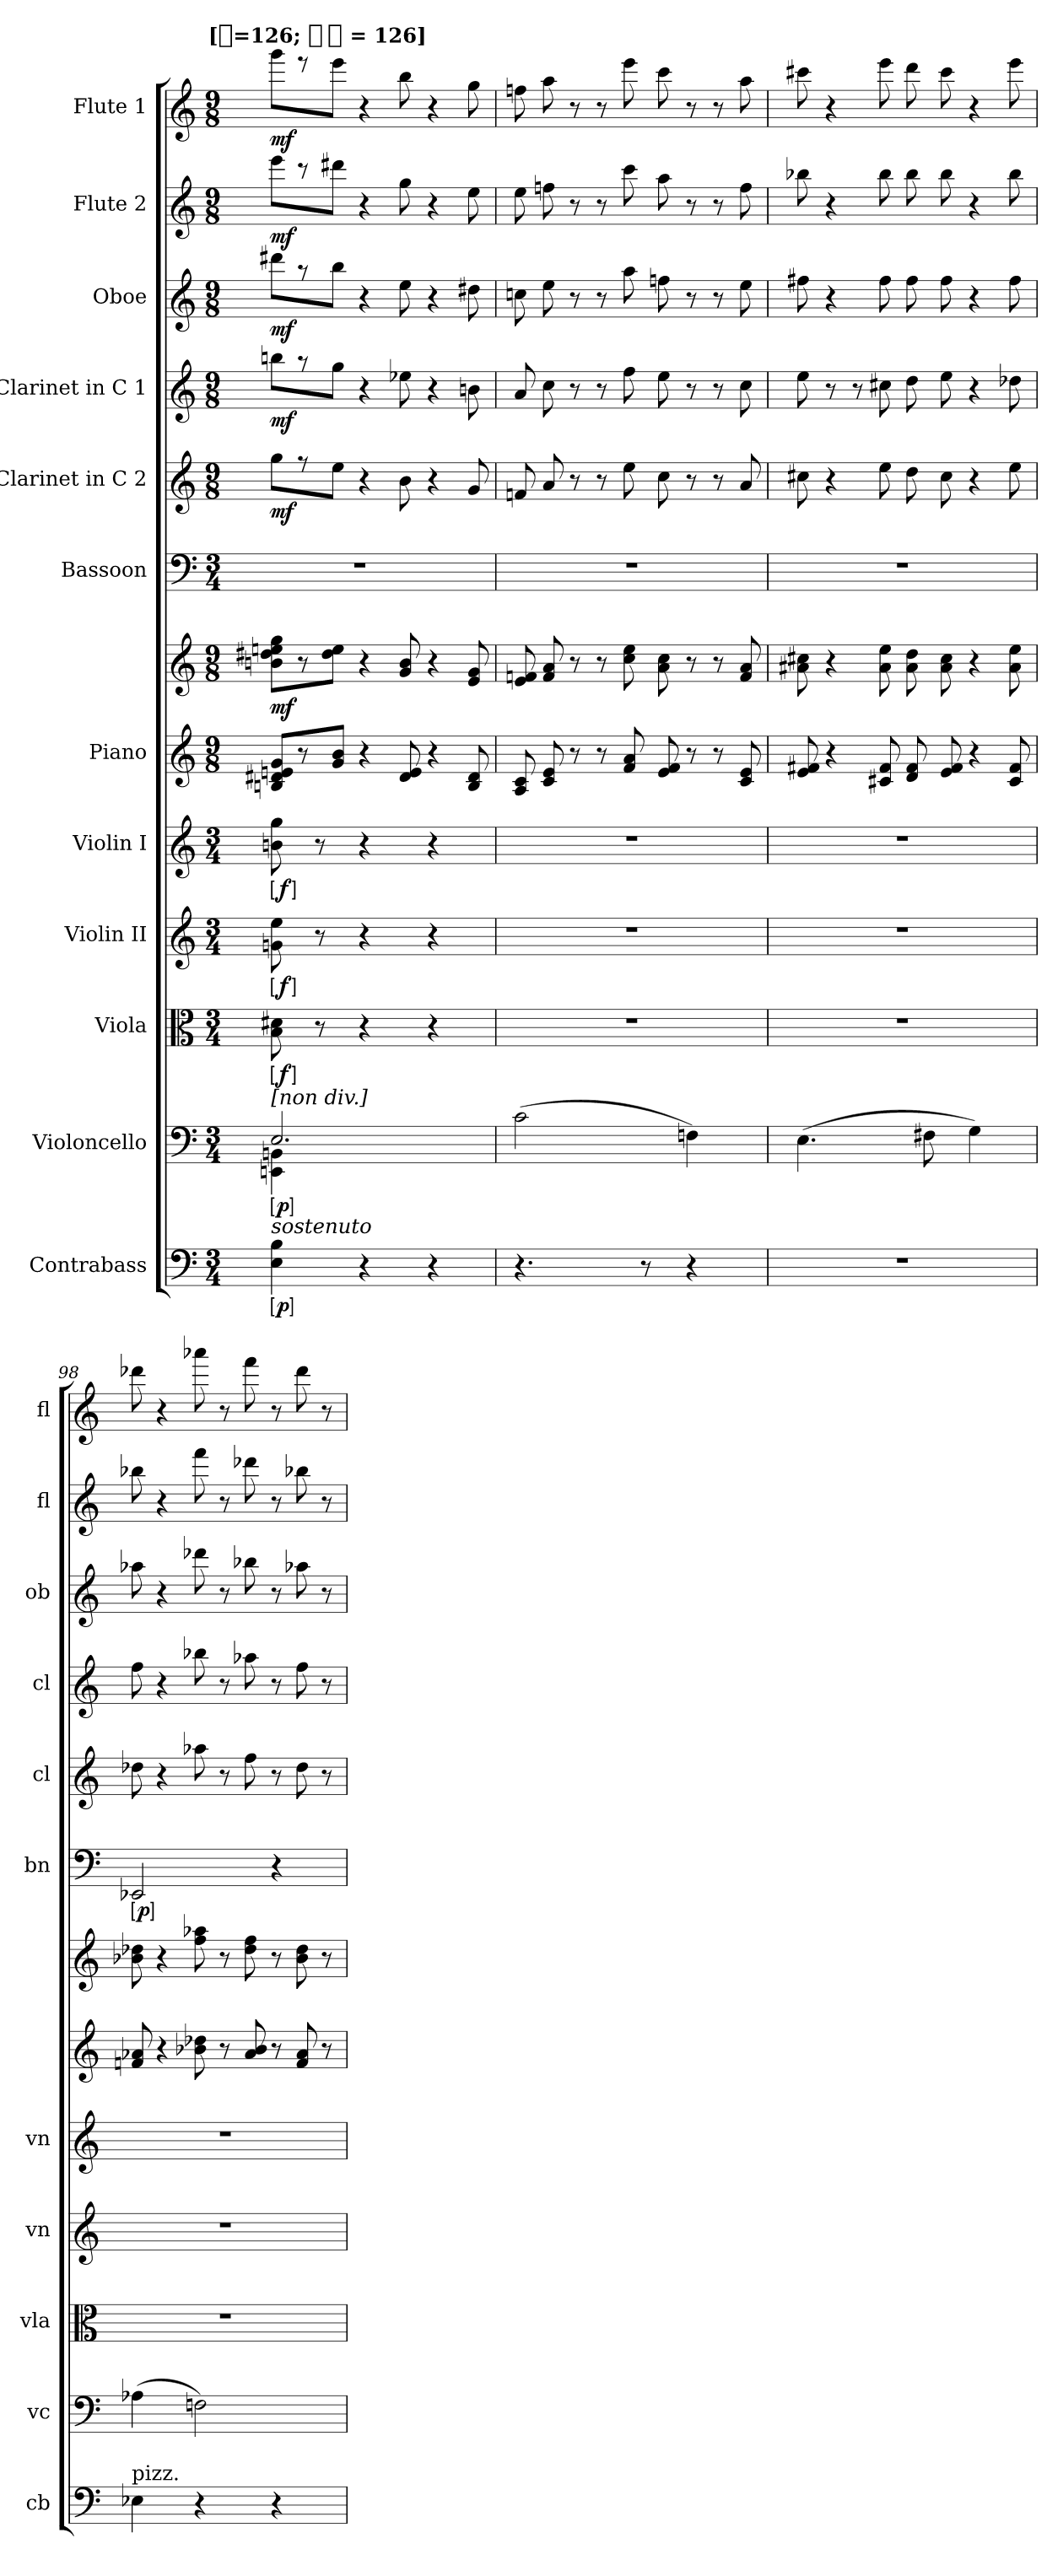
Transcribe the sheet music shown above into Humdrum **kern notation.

**kern	**dynam	**kern	**dynam	**kern	**dynam	**kern	**dynam	**kern	**dynam	**kern	**kern	**dynam	**kern	**dynam	**kern	**dynam	**kern	**dynam	**kern	**dynam	**kern	**dynam	**kern	**dynam
*part12	*part12	*part11	*part11	*part10	*part10	*part9	*part9	*part8	*part8	*part7	*part7	*part7	*part6	*part6	*part5	*part5	*part4	*part4	*part3	*part3	*part2	*part2	*part1	*part1
*staff13	*staff13	*staff12	*staff12	*staff11	*staff11	*staff10	*staff10	*staff9	*staff9	*staff8	*staff7	*staff7/8	*staff6	*staff6	*staff5	*staff5	*staff4	*staff4	*staff3	*staff3	*staff2	*staff2	*staff1	*staff1
*I"Contrabass	*	*I"Violoncello	*	*I"Viola	*	*I"Violin II	*	*I"Violin I	*	*I"Piano	*	*	*I"Bassoon	*	*I"Clarinet in C 2	*	*I"Clarinet in C 1	*	*I"Oboe	*	*I"Flute 2	*	*I"Flute 1	*
*I'cb	*	*I'vc	*	*I'vla	*	*I'vn	*	*I'vn	*	*	*	*	*I'bn	*	*I'cl	*	*I'cl	*	*I'ob	*	*I'fl	*	*I'fl	*
*clefF4	*	*clefF4	*	*clefC3	*	*clefG2	*	*clefG2	*	*clefG2	*clefG2	*	*clefF4	*	*clefG2	*	*clefG2	*	*clefG2	*	*clefG2	*	*clefG2	*
*ITrd7c12	*	*	*	*	*	*	*	*	*	*	*	*	*	*	*	*	*	*	*	*	*	*	*	*
*k[]	*	*k[]	*	*k[]	*	*k[]	*	*k[]	*	*k[]	*k[]	*	*k[]	*	*k[]	*	*k[]	*	*k[]	*	*k[]	*	*k[]	*
!!LO:TX:omd:t=[[quarter]=126; [quarter-dot] = 126]
*M3/4	*	*M3/4	*	*M3/4	*	*M3/4	*	*M3/4	*	*M9/8	*M9/8	*	*M3/4	*	*M9/8	*	*M9/8	*	*M9/8	*	*M9/8	*	*M9/8	*
*MM126	*	*MM126	*	*MM126	*	*MM126	*	*MM126	*	*MM126	*MM126	*	*MM126	*	*MM126	*	*MM126	*	*MM126	*	*MM126	*	*MM126	*
=	=	=	=	=	=	=	=	=	=	=	=	=	=	=	=	=	=	=	=	=	=	=	=	=
*	*	*^	*	*	*	*	*	*	*	*	*	*	*	*	*	*	*	*	*	*	*	*	*	*
*	*	*	*	*	*	*	*	*	*	*	*Xtuplet	*Xtuplet	*	*	*	*Xtuplet	*	*Xtuplet	*	*Xtuplet	*	*Xtuplet	*	*Xtuplet	*
!	!	!LO:TX:b:i:t=sostenuto	!	!	!	!	!	!	!	!	!	!	!	!	!	!	!	!	!	!	!	!	!	!	!
!	!	!LO:TX:a:t=[non div.]	!	!	!	!	!	!	!	!	!	!	!	!	!	!	!	!	!	!	!	!	!	!	!
!	!LO:DY:ed=brack	!	!	!LO:DY:ed=brack	!	!LO:DY:ed=brack	!	!LO:DY:ed=brack	!	!LO:DY:ed=brack	!	!	!	!	!	!	!	!	!	!	!	!	!	!	!
4EE 4BB	p	2.E	4EEn 4BBn	p	8B 8d#X	f	8gn 8ee	f	8bn 8gg	f	12Bn 12d#X 12en 12gL	12bn 12dd#X 12een 12ggL	mf	2.r	.	12ggL	mf	12bbnL	mf	12ddd#XL	mf	12eeeL	mf	12gggL	mf
.	.	.	.	.	.	.	.	.	.	.	12r	12r	.	.	.	12r	.	12r	.	12r	.	12r	.	12r	.
.	.	.	.	.	8r	.	8r	.	8r	.	.	.	.	.	.	.	.	.	.	.	.	.	.	.	.
.	.	.	.	.	.	.	.	.	.	.	12g 12bJ	12dd# 12eeJ	.	.	.	12eeJ	.	12ggJ	.	12bbJ	.	12ddd#XJ	.	12eeeJ	.
4r	.	.	2ryy	.	4r	.	4r	.	4r	.	6r	6r	.	.	.	6r	.	6r	.	6r	.	6r	.	6r	.
.	.	.	.	.	.	.	.	.	.	.	12d# 12e	12g 12b	.	.	.	12b	.	12ee-X	.	12ee	.	12gg	.	12bb	.
4r	.	.	.	.	4r	.	4r	.	4r	.	6r	6r	.	.	.	6r	.	6r	.	6r	.	6r	.	6r	.
.	.	.	.	.	.	.	.	.	.	.	12B 12d#	12e 12g	.	.	.	12g	.	12bn	.	12dd#X	.	12ee	.	12gg	.
*	*	*v	*v	*	*	*	*	*	*	*	*	*	*	*	*	*	*	*	*	*	*	*	*	*	*
=96	=96	=96	=96	=96	=96	=96	=96	=96	=96	=96	=96	=96	=96	=96	=96	=96	=96	=96	=96	=96	=96	=96	=96	=96
4.r	.	(2c	.	2.r	.	2.r	.	2.r	.	12A 12c	12e 12fn	.	2.r	.	12fn	.	12a	.	12ccn	.	12ee	.	12ffn	.
.	.	.	.	.	.	.	.	.	.	12c 12e	12f 12a	.	.	.	12a	.	12cc	.	12ee	.	12ffn	.	12aa	.
.	.	.	.	.	.	.	.	.	.	12r	12r	.	.	.	12r	.	12r	.	12r	.	12r	.	12r	.
.	.	.	.	.	.	.	.	.	.	12r	12r	.	.	.	12r	.	12r	.	12r	.	12r	.	12r	.
.	.	.	.	.	.	.	.	.	.	12f 12a	12cc 12ee	.	.	.	12ee	.	12ff	.	12aa	.	12ccc	.	12eee	.
8r	.	.	.	.	.	.	.	.	.	.	.	.	.	.	.	.	.	.	.	.	.	.	.	.
.	.	.	.	.	.	.	.	.	.	12e 12f	12a 12cc	.	.	.	12cc	.	12ee	.	12ffn	.	12aa	.	12ccc	.
4r	.	4Fn)	.	.	.	.	.	.	.	12r	12r	.	.	.	12r	.	12r	.	12r	.	12r	.	12r	.
.	.	.	.	.	.	.	.	.	.	12r	12r	.	.	.	12r	.	12r	.	12r	.	12r	.	12r	.
.	.	.	.	.	.	.	.	.	.	12c 12e	12f 12a	.	.	.	12a	.	12cc	.	12ee	.	12ff	.	12aa	.
=97	=97	=97	=97	=97	=97	=97	=97	=97	=97	=97	=97	=97	=97	=97	=97	=97	=97	=97	=97	=97	=97	=97	=97	=97
2.r	.	(4.E	.	2.r	.	2.r	.	2.r	.	12e 12f#X	12a#X 12cc#X	.	2.r	.	12cc#X	.	12ee	.	12ff#X	.	12bb-X	.	12ccc#X	.
.	.	.	.	.	.	.	.	.	.	6r	6r	.	.	.	6r	.	12r	.	6r	.	6r	.	6r	.
.	.	.	.	.	.	.	.	.	.	.	.	.	.	.	.	.	12r	.	.	.	.	.	.	.
.	.	.	.	.	.	.	.	.	.	12c#X 12f#	12a# 12ee	.	.	.	12ee	.	12cc#X	.	12ff#	.	12bb-	.	12eee	.
.	.	.	.	.	.	.	.	.	.	12d 12f#	12a# 12dd	.	.	.	12dd	.	12dd	.	12ff#	.	12bb-	.	12ddd	.
.	.	8F#X	.	.	.	.	.	.	.	.	.	.	.	.	.	.	.	.	.	.	.	.	.	.
.	.	.	.	.	.	.	.	.	.	12e 12f#	12a# 12cc#	.	.	.	12cc#	.	12ee	.	12ff#	.	12bb-	.	12ccc#	.
.	.	4G)	.	.	.	.	.	.	.	6r	6r	.	.	.	6r	.	6r	.	6r	.	6r	.	6r	.
.	.	.	.	.	.	.	.	.	.	12c# 12f#	12a# 12ee	.	.	.	12ee	.	12dd-X	.	12ff#	.	12bb-	.	12eee	.
=98	=98	=98	=98	=98	=98	=98	=98	=98	=98	=98	=98	=98	=98	=98	=98	=98	=98	=98	=98	=98	=98	=98	=98	=98
!LO:TX:a:t=pizz.	!	!	!	!	!	!	!	!	!	!	!	!	!	!	!	!	!	!	!	!	!	!	!	!
!	!	!	!	!	!	!	!	!	!	!	!	!	!	!LO:DY:ed=brack	!	!	!	!	!	!	!	!	!	!
4EE-X	.	(4A-X	.	2.r	.	2.r	.	2.r	.	12fn 12a-X	12b-X 12dd-X	.	2EE-X	p	12dd-X	.	12ff	.	12aa-X	.	12bb-X	.	12ddd-X	.
.	.	.	.	.	.	.	.	.	.	6r	6r	.	.	.	6r	.	6r	.	6r	.	6r	.	6r	.
4r	.	2Fn)	.	.	.	.	.	.	.	12b-X 12dd-X	12ff 12aa-X	.	.	.	12aa-X	.	12bb-X	.	12ddd-X	.	12fff	.	12aaa-X	.
.	.	.	.	.	.	.	.	.	.	12r	12r	.	.	.	12r	.	12r	.	12r	.	12r	.	12r	.
.	.	.	.	.	.	.	.	.	.	12a- 12b-	12dd- 12ff	.	.	.	12ff	.	12aa-X	.	12bb-X	.	12ddd-X	.	12fff	.
4r	.	.	.	.	.	.	.	.	.	12r	12r	.	4r	.	12r	.	12r	.	12r	.	12r	.	12r	.
.	.	.	.	.	.	.	.	.	.	12f 12a-	12b- 12dd-	.	.	.	12dd-	.	12ff	.	12aa-X	.	12bb-X	.	12ddd-	.
.	.	.	.	.	.	.	.	.	.	12r	12r	.	.	.	12r	.	12r	.	12r	.	12r	.	12r	.
=	=	=	=	=	=	=	=	=	=	=	=	=	=	=	=	=	=	=	=	=	=	=	=	=
*-	*-	*-	*-	*-	*-	*-	*-	*-	*-	*-	*-	*-	*-	*-	*-	*-	*-	*-	*-	*-	*-	*-	*-	*-
